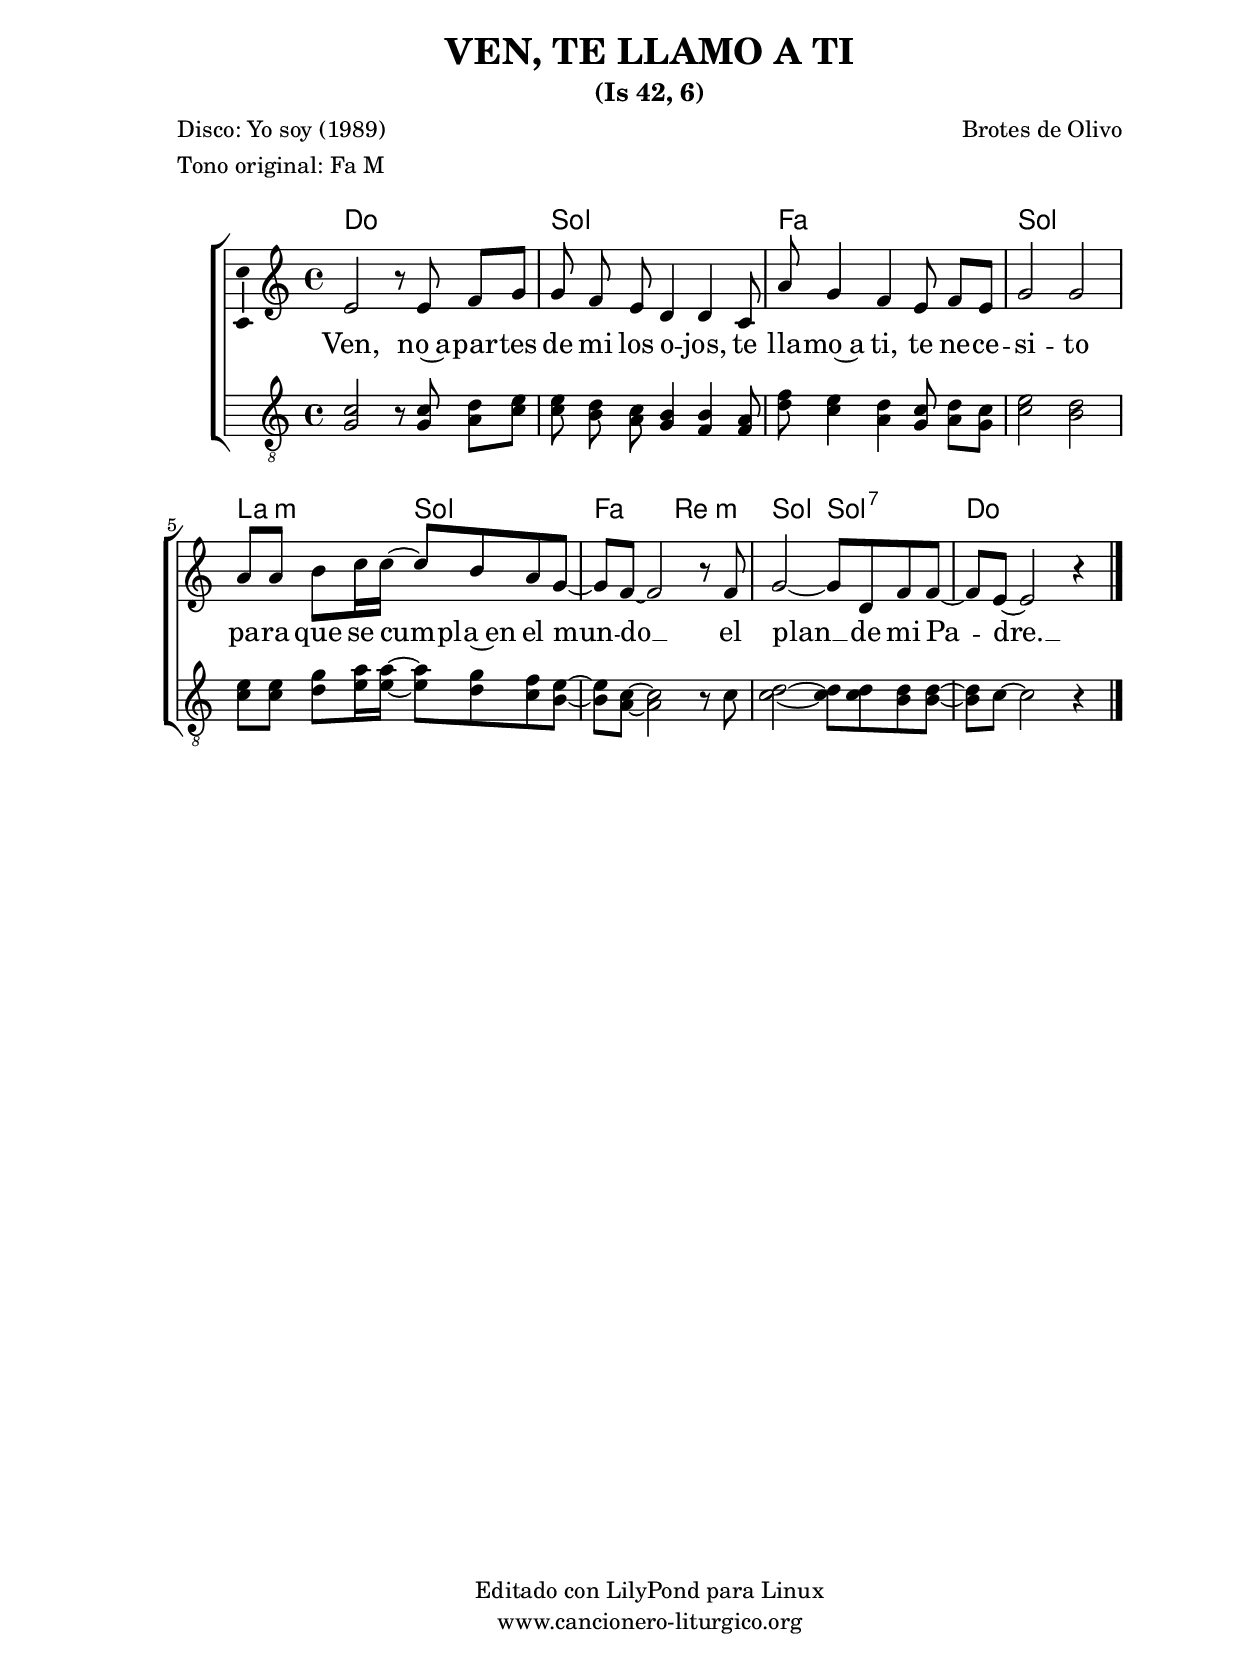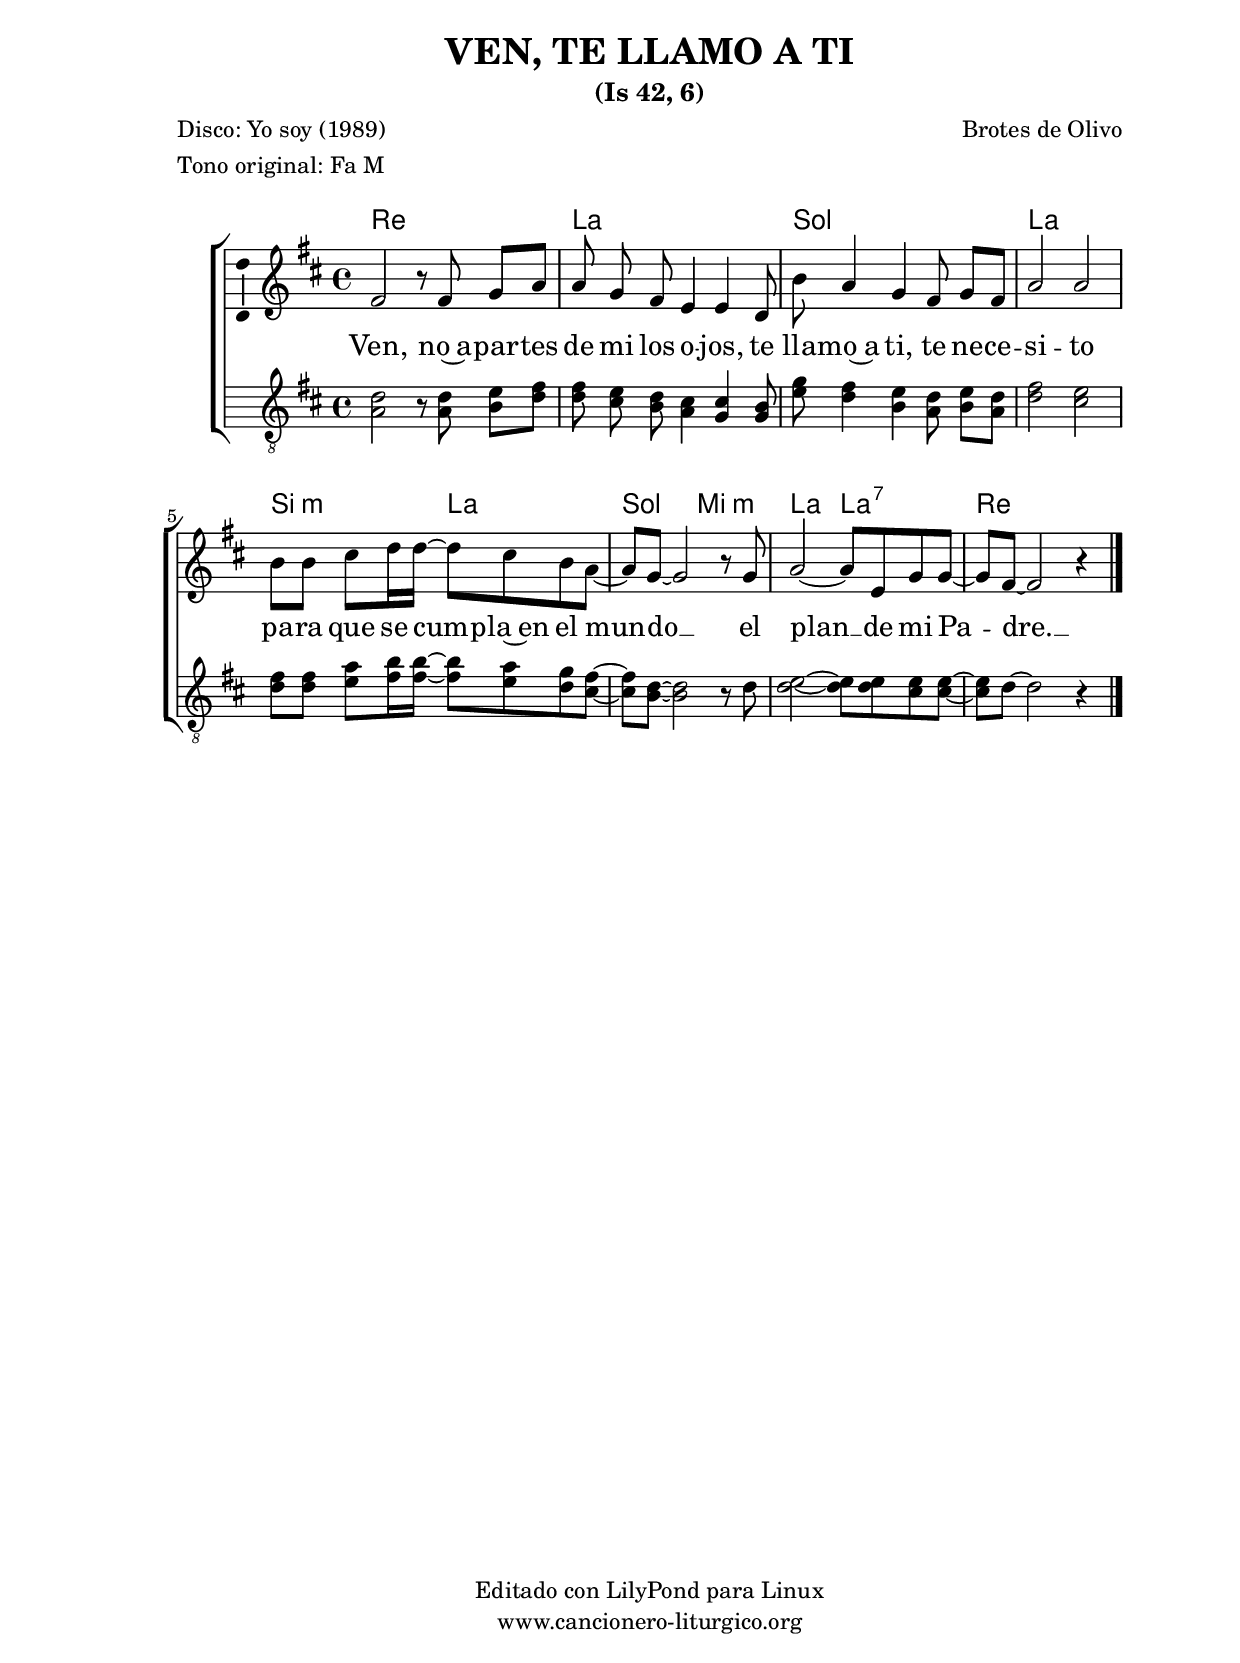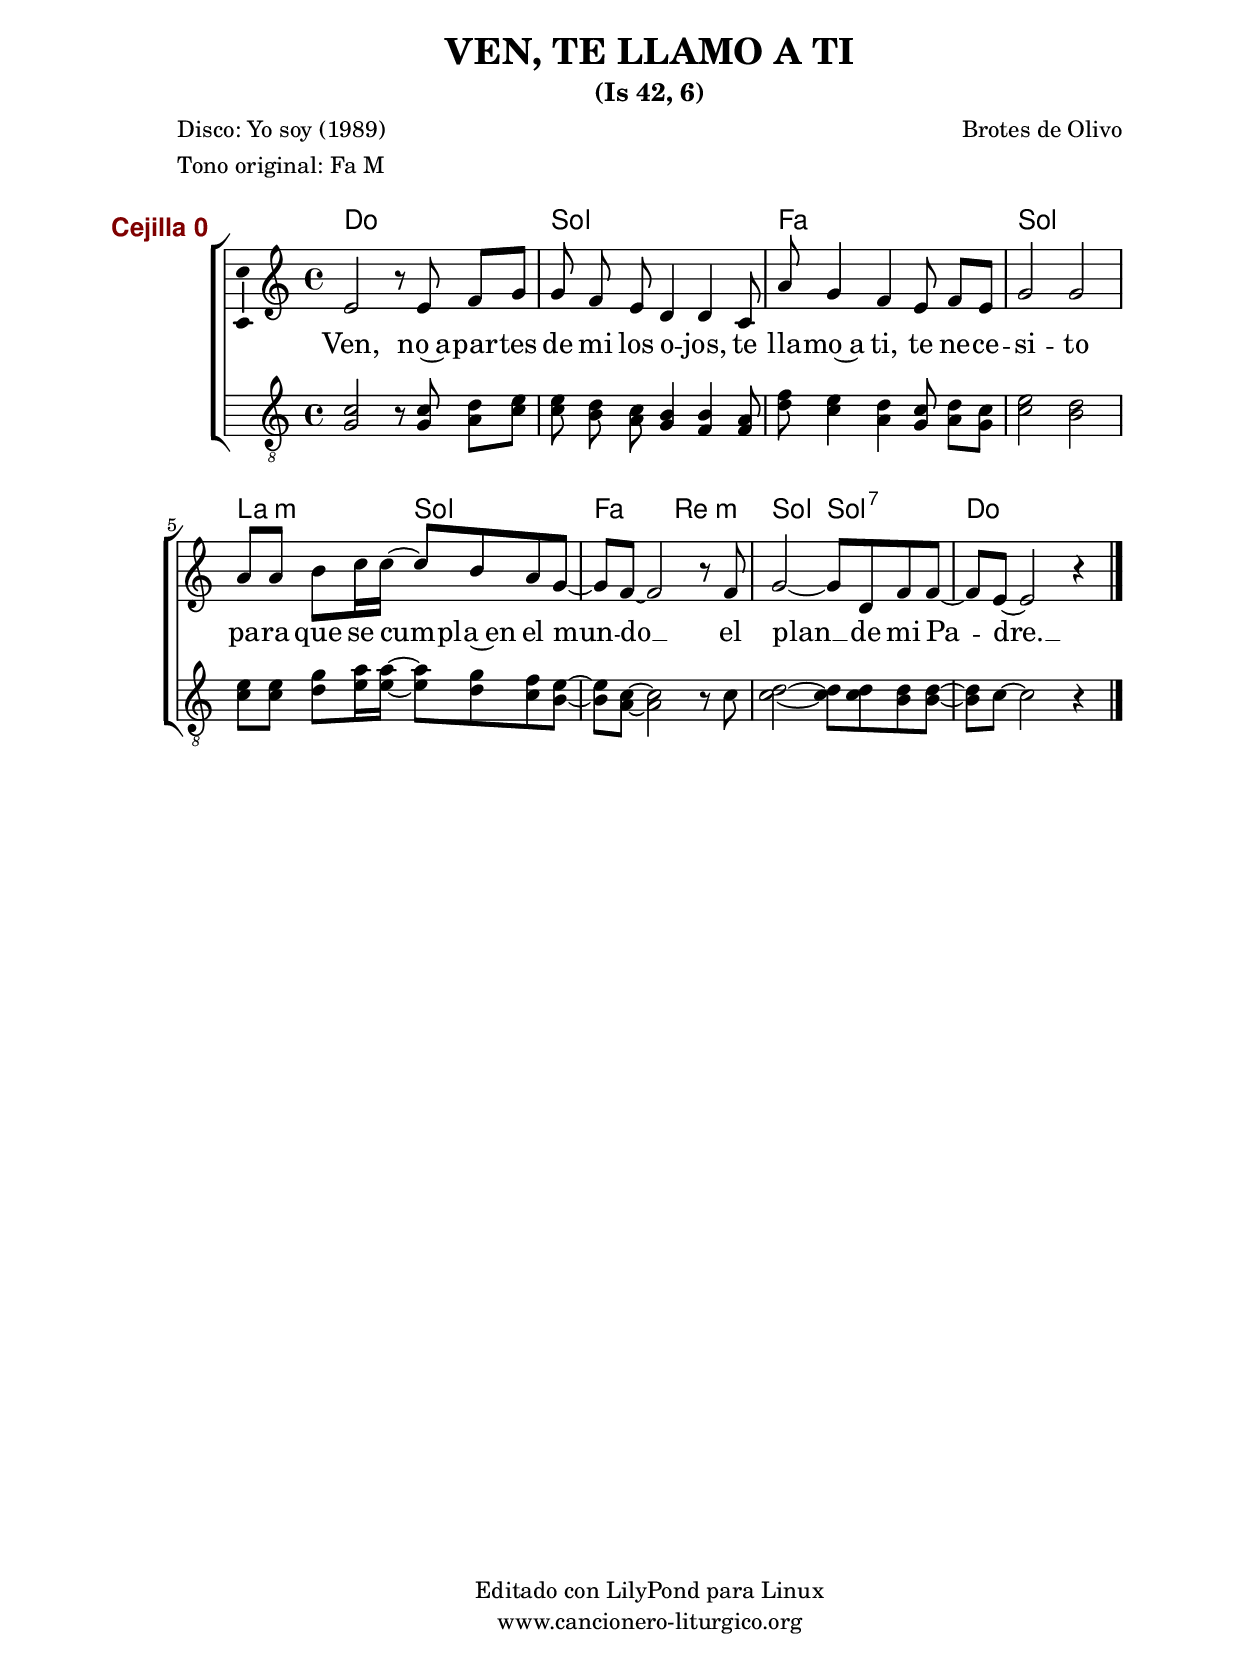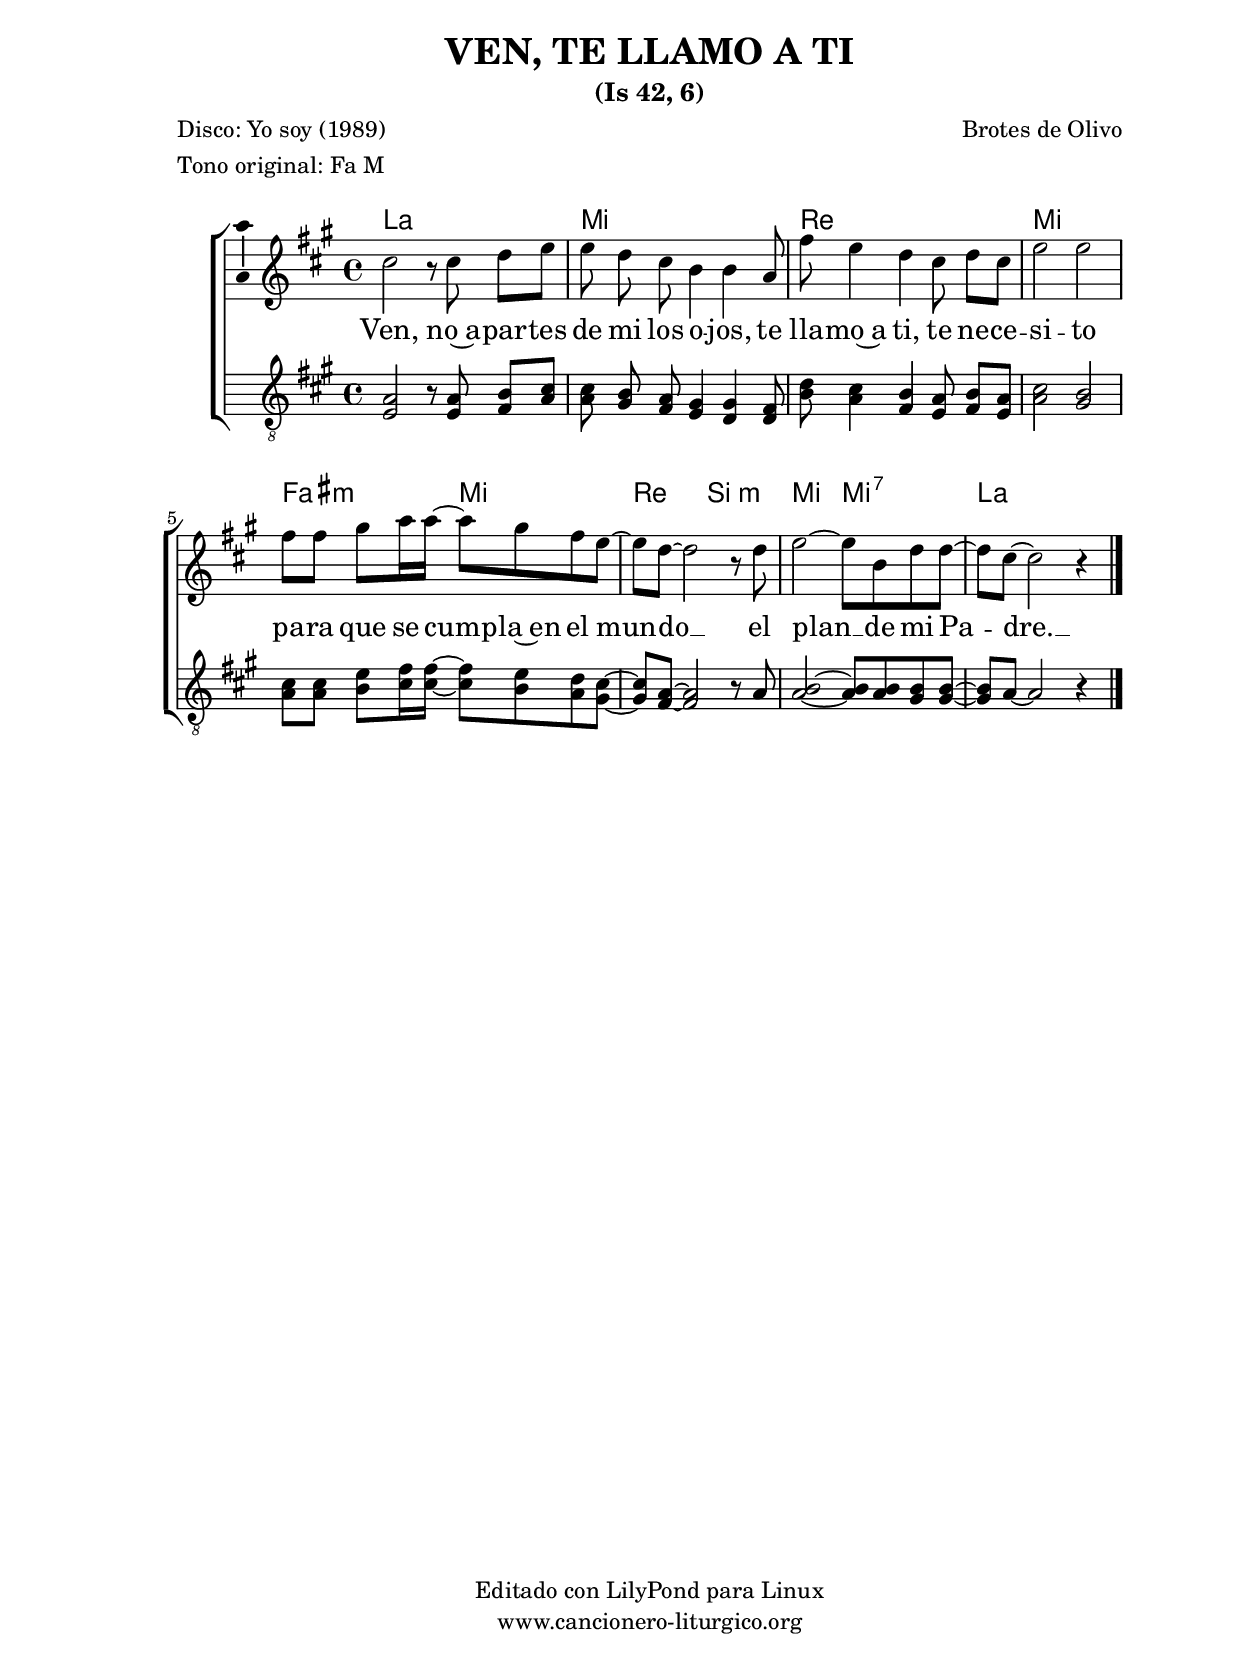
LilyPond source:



%versión de lilypond para la que se ha escrito esta partitura:
\version "2.16.0"

	%Tamaño papel
	#(set-default-paper-size "a4")
	%Tamaño partitura
	#(set-global-staff-size 20)
	%No responde al pulsar sobre una nota
	#(ly:set-option 'point-and-click #f)

%parámetros del encabezamiento:
\header {
	title = "VEN, TE LLAMO A TI"
	subtitle = "(Is 42, 6)"
	composer = "Brotes de Olivo"
	poet = "Disco: Yo soy (1989)"
	meter = "Tono original: Fa M"
	arranger = ""
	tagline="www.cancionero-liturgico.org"
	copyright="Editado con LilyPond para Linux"
	tiempo = ""
	usos = "Gracias"
	letra = ""
	}

%parámetros asociados al papel:
\paper  {
	oddHeaderMarkup = \markup {\fill-line { \on-the-fly #not-first-page \fromproperty #'header:title \on-the-fly #not-first-page \fromproperty #'header:composer }}
	evenHeaderMarkup = \markup {\fill-line { \fromproperty #'header:composer \fromproperty #'header:title }}
	#(set-paper-size "a4")
	print-page-number = ##f
	first-page-number = 1
	print-first-page-number = ##f
%	head-separation = 3.0 \cm
	top-margin = 2.0 \cm
	bottom-margin = 0.5\cm
%%%	bottom-margin = -2.0\cm
	left-margin = 3.0 \cm
	line-width = 16.0 \cm 
	indent = 8\mm
	interscoreline = 2.\mm
	between-system-space = 15\mm
%	para que las partituras no llenen la hoja:
	ragged-bottom = ##t
%	idem para la última hoja:
	ragged-last-bottom = ##f
%	para que las partituras llenen el ancho del papel:
	ragged-last = ##f
	after-title-space = 2.5 \cm
%page-count=1
%system-count=8

	%Flexible Vertical Spacing
%	markup-markup-spacing =
%	#'((basic-distance . 15) (minimum-distance . 15) (padding . 3))
	markup-system-spacing =
	#'((basic-distance . 15) (minimum-distance . 15) (padding . 3))
	system-system-spacing =
	#'((basic-distance . 15) (minimum-distance . 15) (padding . 3))
	score-system-spacing =
	#'((basic-distance . 15) (minimum-distance . 15) (padding . 5))
%	top-system-spacing = % header
%	#'((basic-distance . 8) (minimum-distance . 0) (padding . 0))
%	top-markup-spacing =
%	#'((basic-distance . 20) (minimum-distance . 20) (padding . 0))
	last-bottom-spacing = % footer
	#'((basic-distance . 5) (minimum-distance . 5) (padding . 0))
%	score-markup-spacing =
%	#'((basic-distance . 16) (minimum-distance . 13) (padding . 0))

	}


%parámetros que afectan a toda la partitura:
global =  {
	%clave de sol (G):
	\clef G
	%armadura:
%%%	\transpose c d
	\transpose f c
	\key f \major
	\tempo 4=90
	\set Score.tempoHideNote = ##t
	}


acordes = {
	\italianChords
	\chordmode {
%%%	\transpose c d
	\transpose f c
{

f1 c bes c d2:m c bes g:m c c:7 f1

	}
	}
}

melodia = 

%%%	\transpose c d
	\transpose f c
{
	\relative c''{
	\time 4/4

a2 r8 a8 \noBeam bes c
c8 bes \noBeam a g4 g4 f8
d'8 c4 bes4 a8 \noBeam bes8 a
c2 c2
d8 d e f16 f~f8 e8 d c~
c8 bes~bes2 r8 bes
c2~c8 g bes bes~
bes8 a8~a2 r4

\bar "|."
	}
	}

melodiab = 

%%%	\transpose c d
	\transpose f c
{
	\relative c'{
	\time 4/4

<<
{
f2 r8 f8 \noBeam g a
a8 g \noBeam f e4 e4 d8
bes'8 a4 g4 f8 \noBeam g8 f
a2 g2
a8 a c d16 d~d8 c8 bes a~
a8 f~f2 r8 f
g2~g8 g g g~
g8 f8~f2 r4
}
{
c2 r8 c8 \noBeam d f
f8 e \noBeam d c4 bes4 bes8
g'8 f4 d4 c8 \noBeam d8 c
f2 e2
f8 f g a16 a~a8 g8 f e~
e8 d~d2 r8 s
f2~f8 f e e~
e8 s8~s2 r4
}
>>

\bar "|."
	}
	}


texto = \lyricmode {
Ven, no~a -- par -- tes de mi los o -- jos,
te lla -- mo~a ti, te ne -- ce -- si -- to
pa -- ra que se cum -- pla~en el mun -- do __
el plan __ de mi Pa -- dre. __

	}


acordesStaff = \context ChordNames = acordesStaff <<
	\set chordChanges = ##t
	\acordes
	>>


%%%%%%%%%%%%%%%%%%%%%%%%%%%%%%%%%%% CEJILLA %%%%%%%%%%%%%%%%%%%%%%%%%%%%%%%%%%%
acordescejilla = {
%%%	\override ChordNames.ChordName #'font-size = #-1
%%%	\override ChordNames.ChordName #'font-series = #'bold
	\transpose c c {
		\acordes
		}
	}

acordescejillaStaff = \context ChordNames = acordescejillaStaff <<
	\set Staff.instrumentName = \markup \with-color #darkred \larger \bold \sans "Cejilla 0"
	\set chordChanges = ##t
	\acordescejilla
	>>
%%%%%%%%%%%%%%%%%%%%%%%%%%%%%%%%%%% CEJILLA %%%%%%%%%%%%%%%%%%%%%%%%%%%%%%%%%%%


vozStaff = \context Voice = vozStaff
\with {\consists "Ambitus_engraver"}
<<
%	\set Staff.instrumentName = ""
%	\set Staff.shortInstrumentName = ""
%	\set Staff.midiInstrument = #"clarinet"
%	\set Staff.midiInstrument = #"cello"
%	\set Staff.midiInstrument = #"flute"
	\set Staff.midiInstrument = #"electric guitar (jazz)"
%	\set Staff.midiInstrument = #"english horn"
%	\set Staff.midiInstrument = #"violin"
%	\set Staff.midiInstrument = #"glockenspiel"
	\set Staff.midiMinimumVolume = #0.7
	\set Staff.midiMaximumVolume = #0.9
	\global
	\melodia
	>>

vozbStaff = \context Voice = vozbStaff
<<
	\set Staff.instrumentName = ""
	\set Staff.shortInstrumentName = ""
	\override Staff.StaffSymbol #'staff-space = #(magstep -0.35)
	\set Staff.midiInstrument = #"flute"
	\set Staff.midiMinimumVolume = #0.7
	\set Staff.midiMaximumVolume = #0.9
	\global
	\clef "G_8"
	\melodiab
	>>

textoStaff = \context Lyrics = textoStaff <<
	\lyricsto vozStaff \texto
	>>


\book {
	\score {
		\context ChoirStaff {
%			\override StaffGroup.SystemStartBracket #'collapse-height = #1
%			\override Score.SystemStartBar #'collapse-height = #1
			<<
			\acordesStaff
			\vozStaff
			\textoStaff
			\vozbStaff
			>>
			}
		\layout {
	    		\context {
				\Lyrics
				\override LyricText #'font-size = #2
				}
	   		 \context {
				\Score
				\override StaffSymbol #'staff-space = #(magstep +3)
				}
			}
		}
	\score {
		\unfoldRepeats
		\context ChoirStaff {
			<<
			\acordesStaff
			\vozStaff
			\vozbStaff
			>>
			}
		\midi {
	  		\context {
	  			\Score
				tempoWholesPerMinute = #(ly:make-moment 70 4)
				}
			}
		}
	}


%Partitura para guitarra
#(define output-suffix "G")
\book {
	\score {
		\context ChoirStaff {
%			\override StaffGroup.SystemStartBracket #'collapse-height = #1
%			\override Score.SystemStartBar #'collapse-height = #1
			<<
			\acordescejillaStaff
			\vozStaff
			\textoStaff
			\vozbStaff
			>>
			}
		\layout {
%%%%%%%%%%%%%%%%%%%%%%%%%%%%%%%%%%% CEJILLA %%%%%%%%%%%%%%%%%%%%%%%%%%%%%%%%%%%
			\context {
				\ChordNames \consists Instrument_name_engraver
				}
%%%%%%%%%%%%%%%%%%%%%%%%%%%%%%%%%%% CEJILLA %%%%%%%%%%%%%%%%%%%%%%%%%%%%%%%%%%%
	    		\context {
				\Lyrics
				\override LyricText #'font-size = #2
				}
	   		 \context {
				\Score
				\override StaffSymbol #'staff-space = #(magstep +3)
				}
			}
		}
	}


#(define output-suffix "C")
\book {
	\score {
		\context ChoirStaff {
%			\override StaffGroup.SystemStartBracket #'collapse-height = #1
%			\override Score.SystemStartBar #'collapse-height = #1
\transpose c d
			<<
			\acordesStaff
			\vozStaff
			\textoStaff
			\vozbStaff
			>>
			}
		\layout {
	    		\context {
				\Lyrics
				\override LyricText #'font-size = #2
				}
	   		 \context {
				\Score
				\override StaffSymbol #'staff-space = #(magstep +3)
				}
			}
		}
	}


#(define output-suffix "S")
\book {
	\score {
		\context ChoirStaff {
%			\override StaffGroup.SystemStartBracket #'collapse-height = #1
%			\override Score.SystemStartBar #'collapse-height = #1
\transpose c a
			<<
			\acordesStaff
			\vozStaff
			\textoStaff
\transpose a a,
			\vozbStaff
			>>
			}
		\layout {
	    		\context {
				\Lyrics
				\override LyricText #'font-size = #2
				}
	   		 \context {
				\Score
				\override StaffSymbol #'staff-space = #(magstep +3)
				}
			}
		}
	}


